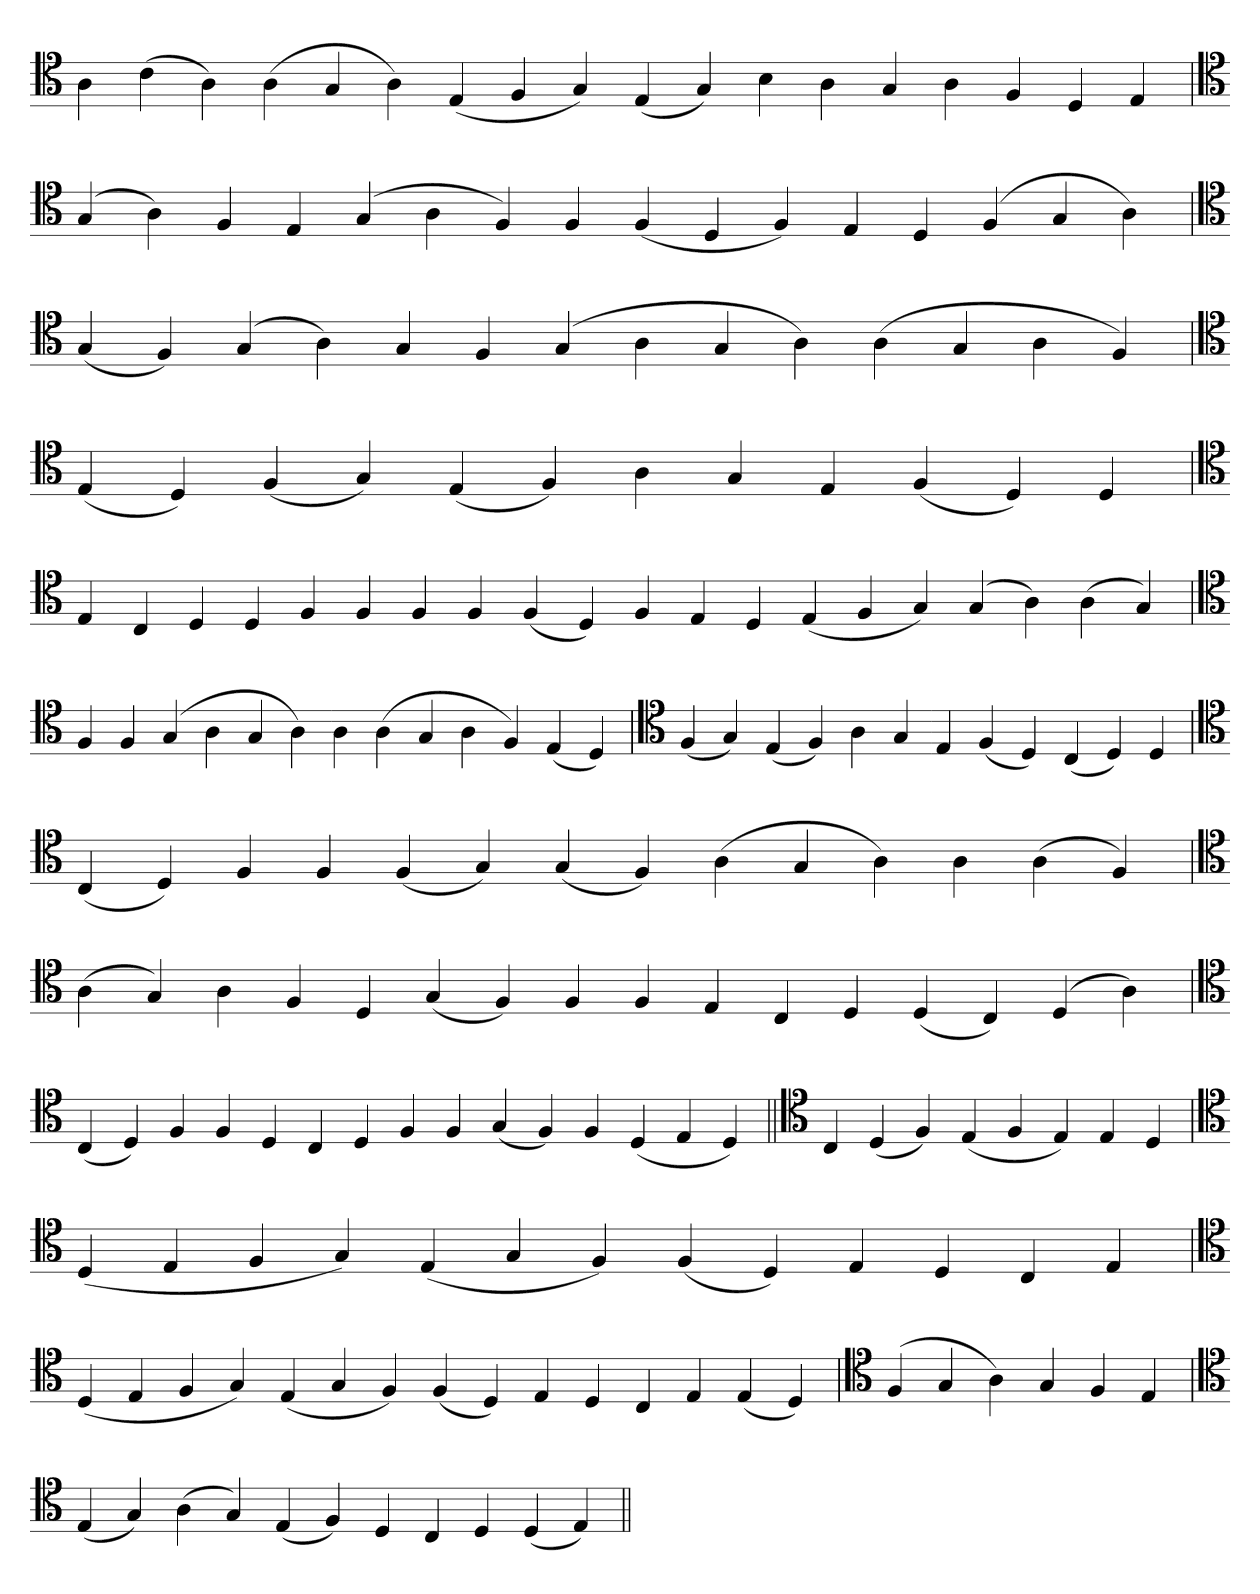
**kern
*part1
*staff1
*clefC4
=
4A
(4c
4A)
(4A
4G
4A)
(4E
4F
4G)
(4E
4G)
4B
4A
4G
4A
4F
4D
4E
=`
*clefC4
(4G
4A)
4F
4E
(4G
4A
4F)
4F
(4F
4D
4F)
4E
4D
(4F
4G
4A)
=`
*clefC4
(4G
4F)
(4G
4A)
4G
4F
(4G
4A
4G
4A)
(4A
4G
4A
4F)
='
*clefC4
(4E
4D)
(4F
4G)
(4E
4F)
4A
4G
4E
(4F
4D)
4D
=`
*clefC4
4E
4C
4D
4D
4F
4F
4F
4F
(4F
4D)
4F
4E
4D
(4E
4F
4G)
(4G
4A)
(4A
4G)
=
*clefC4
4F
4F
(4G
4A
4G
4A)
4A
(4A
4G
4A
4F)
(4E
4D)
=`
*clefC4
(4F
4G)
(4E
4F)
4A
4G
4E
(4F
4D)
(4C
4D)
4D
='
*clefC4
(4C
4D)
4F
4F
(4F
4G)
(4G
4F)
(4A
4G
4A)
4A
(4A
4F)
=`
*clefC4
(4A
4G)
4A
4F
4D
(4G
4F)
4F
4F
4E
4C
4D
(4D
4C)
(4D
4A)
=`
*clefC4
(4C
4D)
4F
4F
4D
4C
4D
4F
4F
(4G
4F)
4F
(4D
4E
4D)
=||
*clefC4
4C
(4D
4F)
(4E
4F
4E)
4E
4D
=`
*clefC4
(4D
4E
4F
4G)
(4E
4G
4F)
(4F
4D)
4E
4D
4C
4E
=`
*clefC4
(4D
4E
4F
4G)
(4E
4G
4F)
(4F
4D)
4E
4D
4C
4E
(4E
4D)
='
*clefC4
(4F
4G
4A)
4G
4F
4E
=`
*clefC4
(4E
4G)
(4A
4G)
(4E
4F)
4D
4C
4D
(4D
4E)
=||
*-
